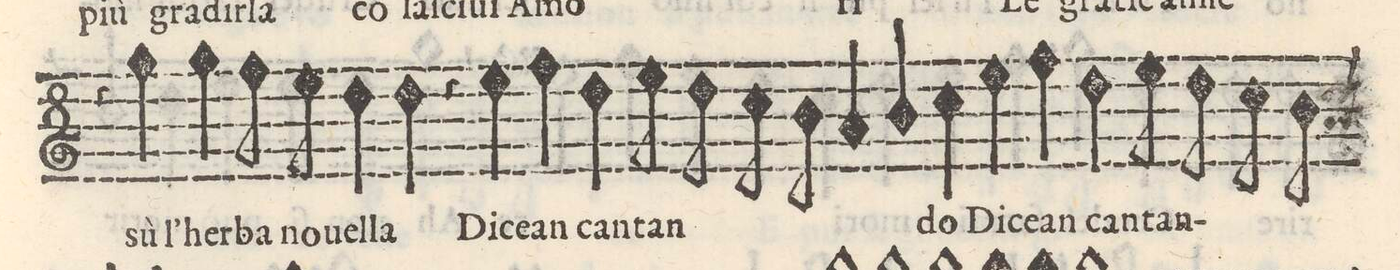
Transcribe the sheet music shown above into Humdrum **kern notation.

**kern	**text
*I"CANTO	*
*clefG2	*
*k[]	*
*met(c)	*
*M2/1	*
4r	.
4gg\	sù
=11-	=11-
4gg\	l`her-
8ff\	-ba
8ee\	no-
4dd\	-vel-
4dd\	-la
4r	.
4ee\	Di-
4ff\	-cean
4dd\	can-
=12-	=12-
8ee\	-tan-
8dd\	.
8cc\	.
8b\	.
4a/	.
4b/	.
4cc\	-do
4ee\	Di-
4ff\	-cean
4dd\	can-
=13-	=13-
8ee\	-tan-
8dd\	.
8cc\	.
8b\	.
*-	*-
